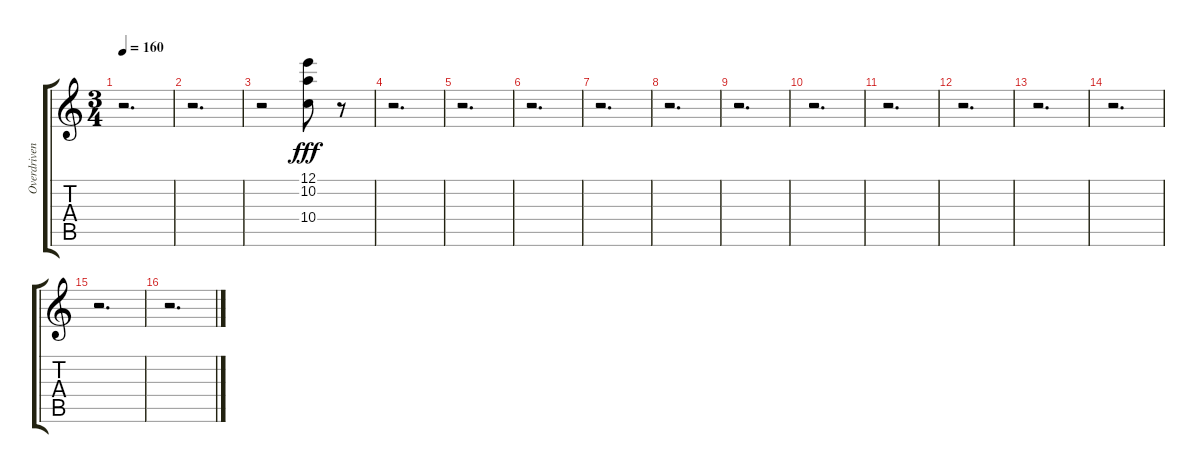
\track ("Overdriven Guitar 2" "Overdriven") {instrument electricguitarclean}
\staff {score tabs}
\tuning (E4 B3 G3 D3 A2 E2) {hide}
\ts (3 4)
\tempo 160
\clef g2
\ks c
r.2{d dy fff} |
r.2{d} |
r.2 (12.1 10.2 10.4).8{balance 15 instrument electricguitarclean} r.8 |
r.2{d} |
r.2{d} |
r.2{d} |
r.2{d} |
r.2{d} |
r.2{d} |
r.2{d} |
r.2{d} |
r.2{d} |
r.2{d} |
r.2{d} |
r.2{d} |
r.2{d}
